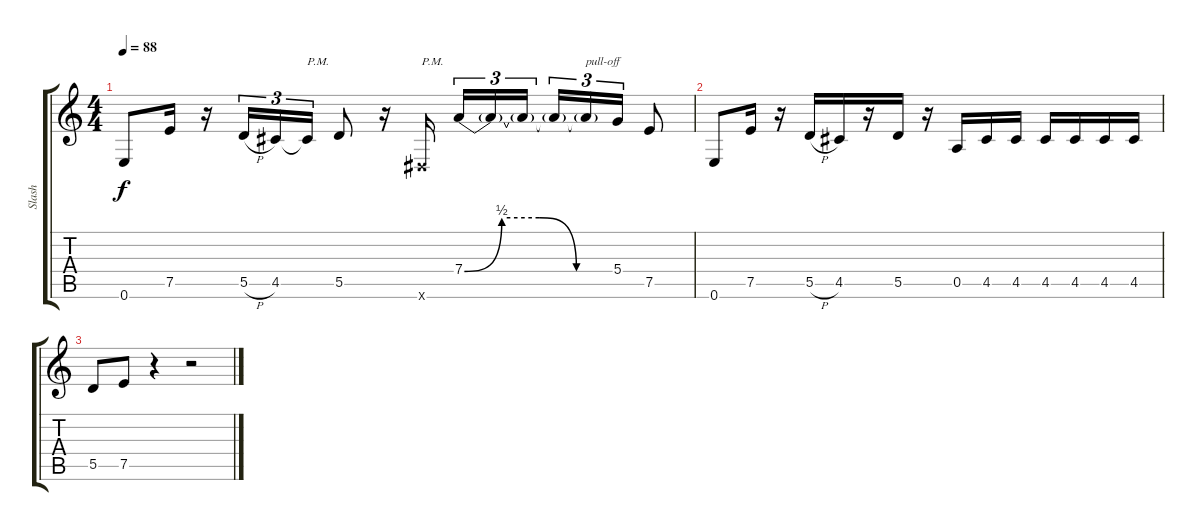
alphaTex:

\track ("Slash" "Slash") {instrument overdrivenguitar}
\staff {score tabs}
\tuning (E4 B3 G3 D3 A2 E2) {hide}
\ts (4 4)
\tempo 88
\clef g2
\ks c
0.6.8{dy f} 7.5.16 r.16 5.5{h}.16{tu (3 2)} 4.5.16{tu (3 2)} 4.5{t}.16{tu (3 2) txt "P.M."} 5.5.8 r.16 -1.6{x}.16{txt "P.M."} 7.4{be (custom 0 0 15 2 30 2 45 0 60 0)}.16{tu (3 2)} 7.4{t}.16{tu (3 2)} 7.4{t}.16{tu (3 2)} 7.4{t}.16{tu (3 2)} 7.4{t}.16{tu (3 2) txt "pull-off"} 5.4.16{tu (3 2)} 7.5.8 |
0.6.8 7.5.16 r.16 5.5{h}.16 4.5.16 r.16 5.5.16 r.16 0.5.16 4.5.16 4.5.16 4.5.16 4.5.16 4.5.16 4.5.16 |
5.5.8 7.5.8 r.4 r.2
